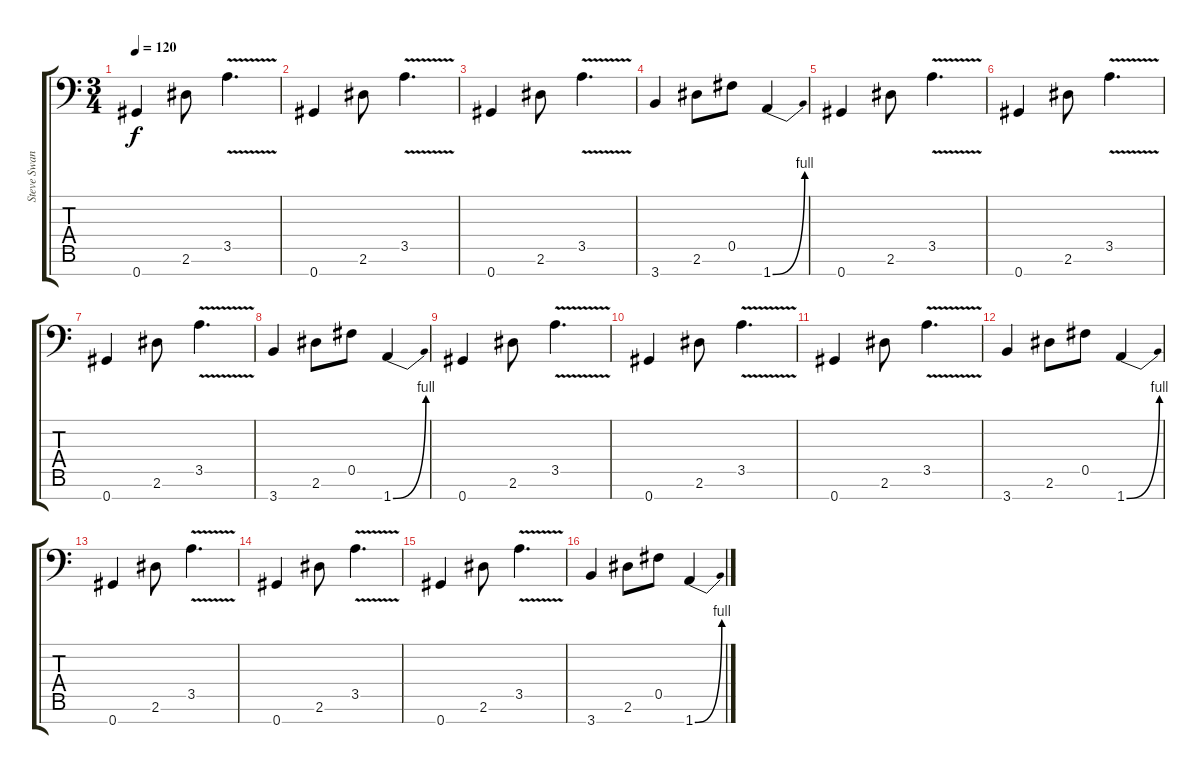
\track ("Steve Swanson" "Steve Swan") {instrument distortionguitar}
\staff {score tabs}
\tuning (Db4 Ab3 E3 B2 Gb2 Db2 Ab1) {hide}
\ts (3 4)
\tempo 120
\clef f4
\ks c
0.7.4{dy f} 2.6.8 3.5{v}.4{d} |
0.7.4 2.6.8 3.5{v}.4{d} |
0.7.4 2.6.8 3.5{v}.4{d} |
3.7.4 2.6.8 0.5.8 1.7{be (bend 0 0 60 4)}.4 |
0.7.4 2.6.8 3.5{v}.4{d} |
0.7.4 2.6.8 3.5{v}.4{d} |
0.7.4 2.6.8 3.5{v}.4{d} |
3.7.4 2.6.8 0.5.8 1.7{be (bend 0 0 60 4)}.4 |
0.7.4 2.6.8 3.5{v}.4{d} |
0.7.4 2.6.8 3.5{v}.4{d} |
0.7.4 2.6.8 3.5{v}.4{d} |
3.7.4 2.6.8 0.5.8 1.7{be (bend 0 0 60 4)}.4 |
0.7.4 2.6.8 3.5{v}.4{d} |
0.7.4 2.6.8 3.5{v}.4{d} |
0.7.4 2.6.8 3.5{v}.4{d} |
3.7.4 2.6.8 0.5.8 1.7{be (bend 0 0 60 4)}.4
